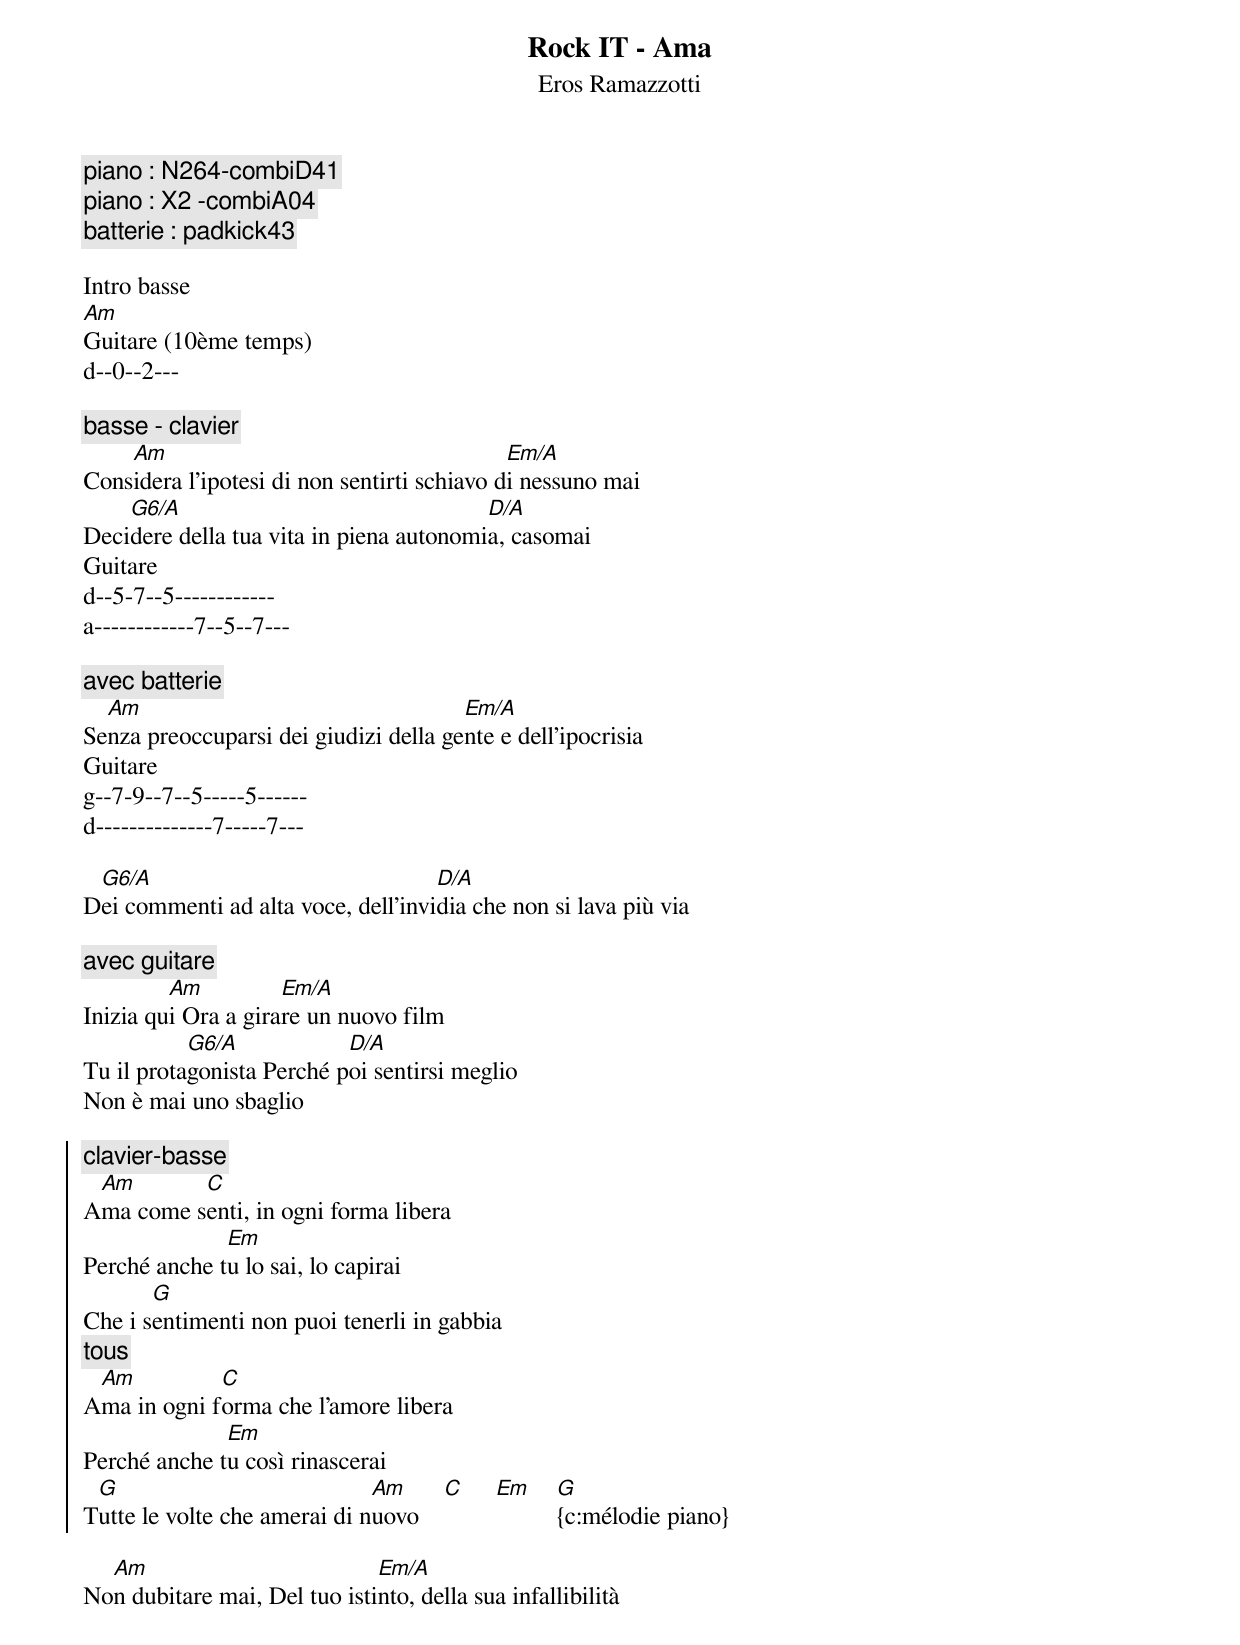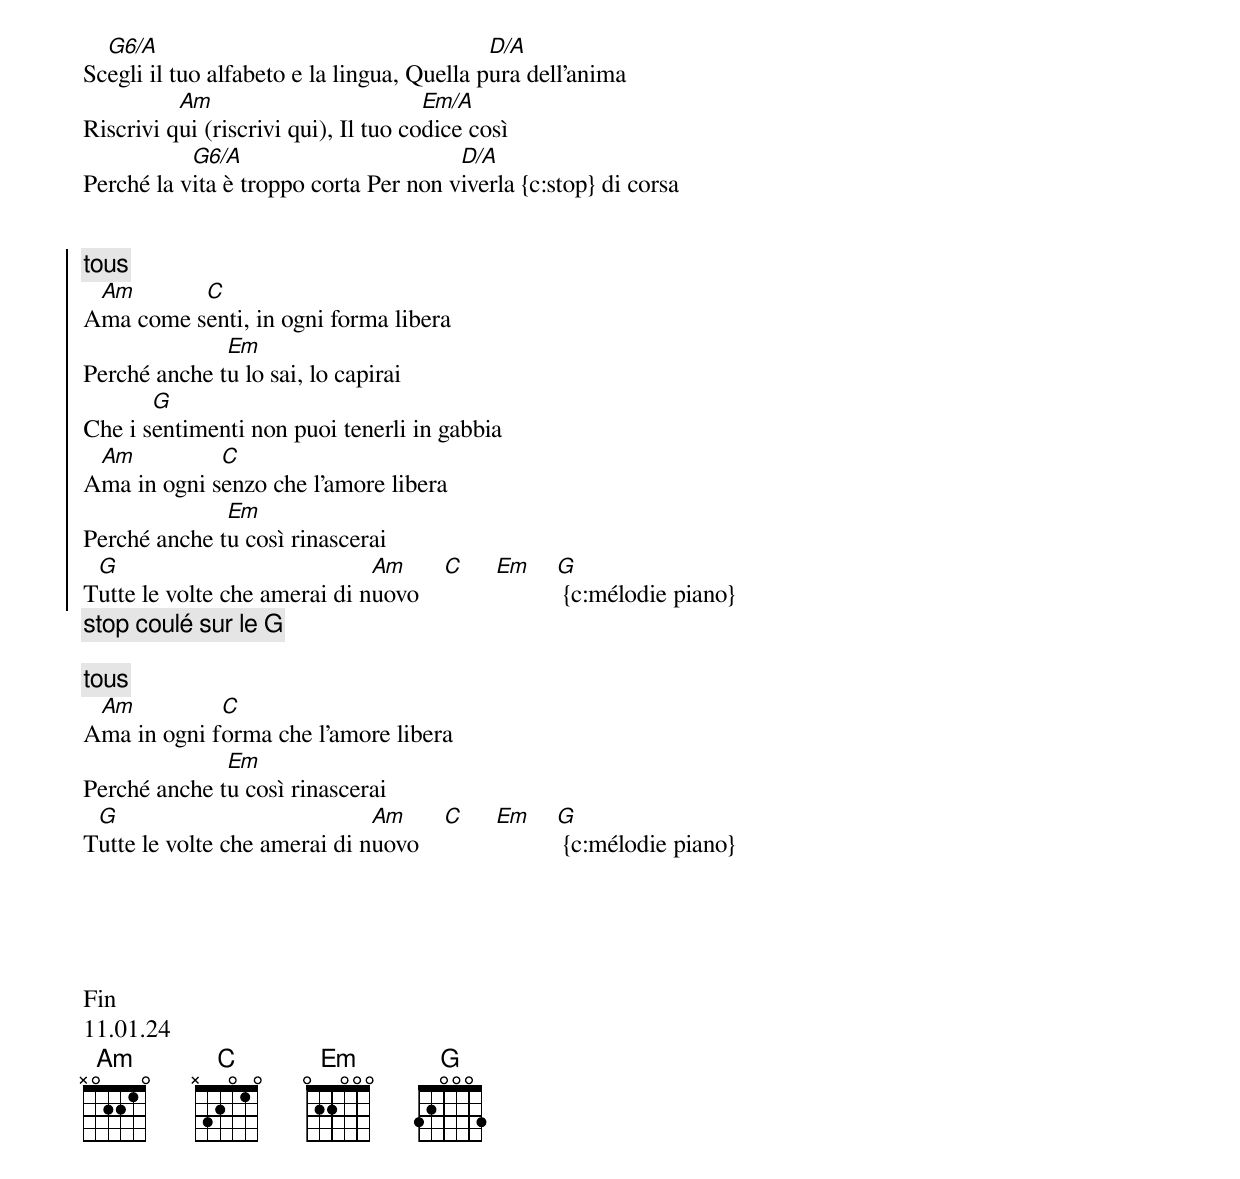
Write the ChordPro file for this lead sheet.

{title: Rock IT - Ama}
{subtitle: Eros Ramazzotti}
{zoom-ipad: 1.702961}
{c:piano : N264-combiD41}
{c:piano : X2 -combiA04}
{c:batterie : padkick43}

Intro basse
[Am]
Guitare (10ème temps)
d--0--2---

{c:basse - clavier}
Cons[Am]idera l'ipotesi di non sentirti schiavo d[Em/A]i nessuno mai
Deci[G6/A]dere della tua vita in piena autonomi[D/A]a, casomai
Guitare
d--5-7--5------------
a------------7--5--7---

{c:avec batterie}
Se[Am]nza preoccuparsi dei giudizi della ge[Em/A]nte e dell'ipocrisia
Guitare
g--7-9--7--5-----5------
d--------------7-----7---

D[G6/A]ei commenti ad alta voce, dell'invi[D/A]dia che non si lava più via

{c: avec guitare}
Inizia qu[Am]i Ora a gira[Em/A]re un nuovo film
Tu il prota[G6/A]gonista Perché p[D/A]oi sentirsi meglio
Non è mai uno sbaglio

{soc}
{c:clavier-basse}
A[Am]ma come s[C]enti, in ogni forma libera
Perché anche t[Em]u lo sai, lo capirai
Che i s[G]entimenti non puoi tenerli in gabbia
{c:tous}
A[Am]ma in ogni f[C]orma che l'amore libera
Perché anche t[Em]u così rinascerai
T[G]utte le volte che amerai di n[Am]uovo    [C]     [Em]    [G]{c:mélodie piano}
{eoc}

No[Am]n dubitare mai, Del tuo isti[Em/A]nto, della sua infallibilità
Sc[G6/A]egli il tuo alfabeto e la lingua, Quella p[D/A]ura dell'anima
Riscrivi q[Am]ui (riscrivi qui), Il tuo co[Em/A]dice così
Perché la v[G6/A]ita è troppo corta Per non v[D/A]iverla {c:stop} di corsa


{soc}
{c:tous}
A[Am]ma come s[C]enti, in ogni forma libera
Perché anche t[Em]u lo sai, lo capirai
Che i s[G]entimenti non puoi tenerli in gabbia
A[Am]ma in ogni s[C]enzo che l'amore libera
Perché anche t[Em]u così rinascerai
T[G]utte le volte che amerai di n[Am]uovo    [C]     [Em]    [G] {c:mélodie piano}
{eoc}
{c:stop coulé sur le G}

{c:tous}
A[Am]ma in ogni f[C]orma che l'amore libera
Perché anche t[Em]u così rinascerai
T[G]utte le volte che amerai di n[Am]uovo    [C]     [Em]    [G] {c:mélodie piano}





Fin
11.01.24
